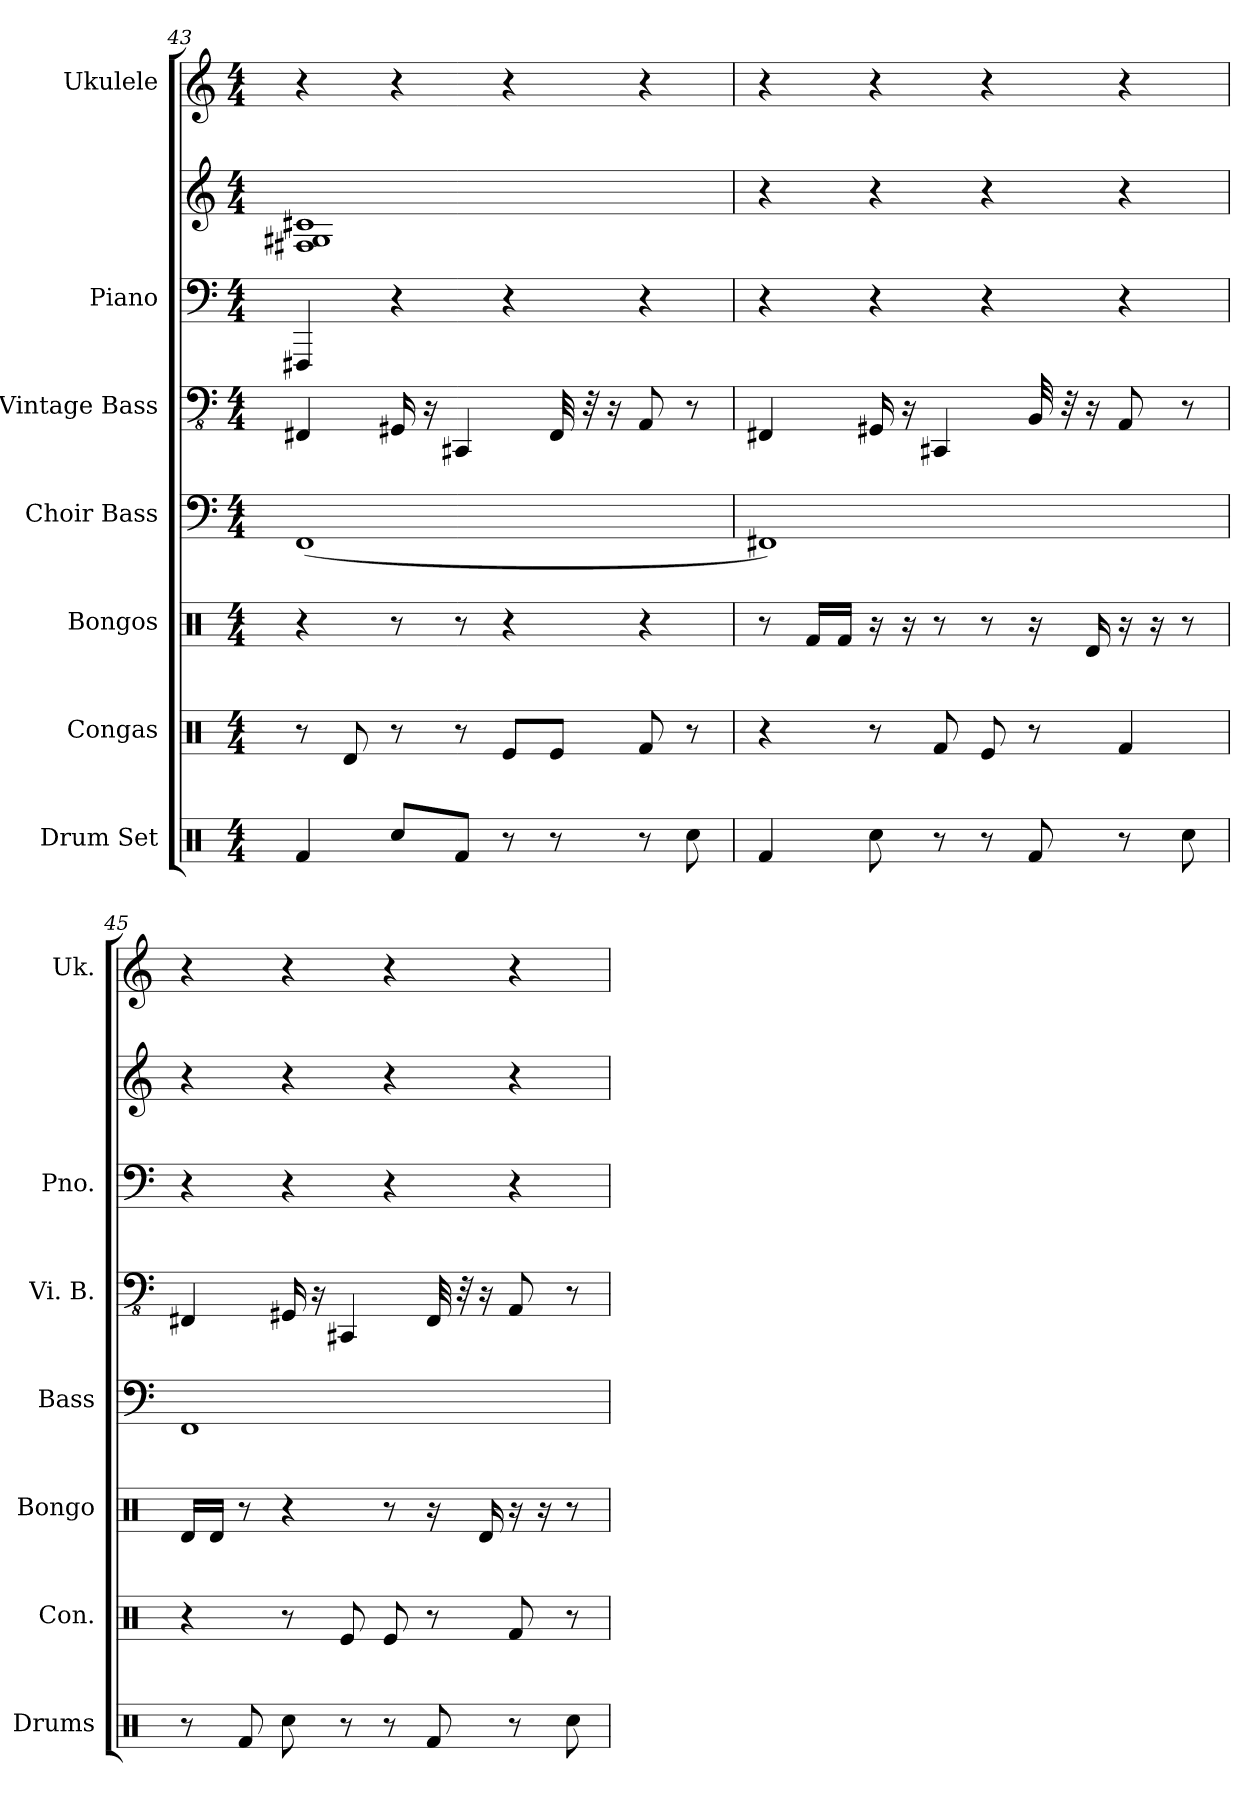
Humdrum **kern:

**kern	**kern	**kern	**kern	**kern	**kern	**kern	**kern
*part7	*part6	*part5	*part4	*part3	*part2	*part2	*part1
*staff8	*staff7	*staff6	*staff5	*staff4	*staff3	*staff2	*staff1
*I"Drum Set	*I"Congas	*I"Bongos	*I"Choir Bass	*I"Vintage Bass	*I"Piano	*	*I"Ukulele
*I'Drums	*I'Con.	*I'Bongo	*I'Bass	*I'Vi. B.	*I'Pno.	*	*I'Uk.
*clefX	*clefX	*clefX	*clefF4	*clefFv4	*clefF4	*clefG2	*clefG2
*k[]	*k[]	*k[]	*k[]	*k[]	*k[]	*k[]	*k[]
*M4/4	*M4/4	*M4/4	*M4/4	*M4/4	*M4/4	*M4/4	*M4/4
=43	=43	=43	=43	=43	=43	=43	=43
4Rf	8r	4r	(1FF	4FFF#X	4FFF#X	1c#X 1G#X 1F#X	4r
.	8Rd	.	.	.	.	.	.
8RccL	8r	8r	.	16GGG#X	4r	.	4r
.	.	.	.	16r	.	.	.
8RfJ	8r	8r	.	4CCC#X	.	.	.
8r	8ReL	4r	.	.	4r	.	4r
8r	8ReJ	.	.	32FFF#	.	.	.
.	.	.	.	32r	.	.	.
.	.	.	.	16r	.	.	.
8r	8Rf	4r	.	8AAA	4r	.	4r
8Rcc	8r	.	.	8r	.	.	.
=44	=44	=44	=44	=44	=44	=44	=44
4Rf	4r	8r	1FF#X)	4FFF#X	4r	4r	4r
.	.	16RfLL	.	.	.	.	.
.	.	16RfJJ	.	.	.	.	.
8Rcc	8r	16r	.	16GGG#X	4r	4r	4r
.	.	16r	.	16r	.	.	.
8r	8Rf	8r	.	4CCC#X	.	.	.
8r	8Re	8r	.	.	4r	4r	4r
8Rf	8r	16r	.	32BBB	.	.	.
.	.	.	.	32r	.	.	.
.	.	16Rd	.	16r	.	.	.
8r	4Rf	16r	.	8AAA	4r	4r	4r
.	.	16r	.	.	.	.	.
8Rcc	.	8r	.	8r	.	.	.
=45	=45	=45	=45	=45	=45	=45	=45
8r	4r	16RdLL	1FF	4FFF#X	4r	4r	4r
.	.	16RdJJ	.	.	.	.	.
8Rf	.	8r	.	.	.	.	.
8Rcc	8r	4r	.	16GGG#X	4r	4r	4r
.	.	.	.	16r	.	.	.
8r	8Re	.	.	4CCC#X	.	.	.
8r	8Re	8r	.	.	4r	4r	4r
8Rf	8r	16r	.	32FFF#	.	.	.
.	.	.	.	32r	.	.	.
.	.	16Rd	.	16r	.	.	.
8r	8Rf	16r	.	8AAA	4r	4r	4r
.	.	16r	.	.	.	.	.
8Rcc	8r	8r	.	8r	.	.	.
=	=	=	=	=	=	=	=
*-	*-	*-	*-	*-	*-	*-	*-
